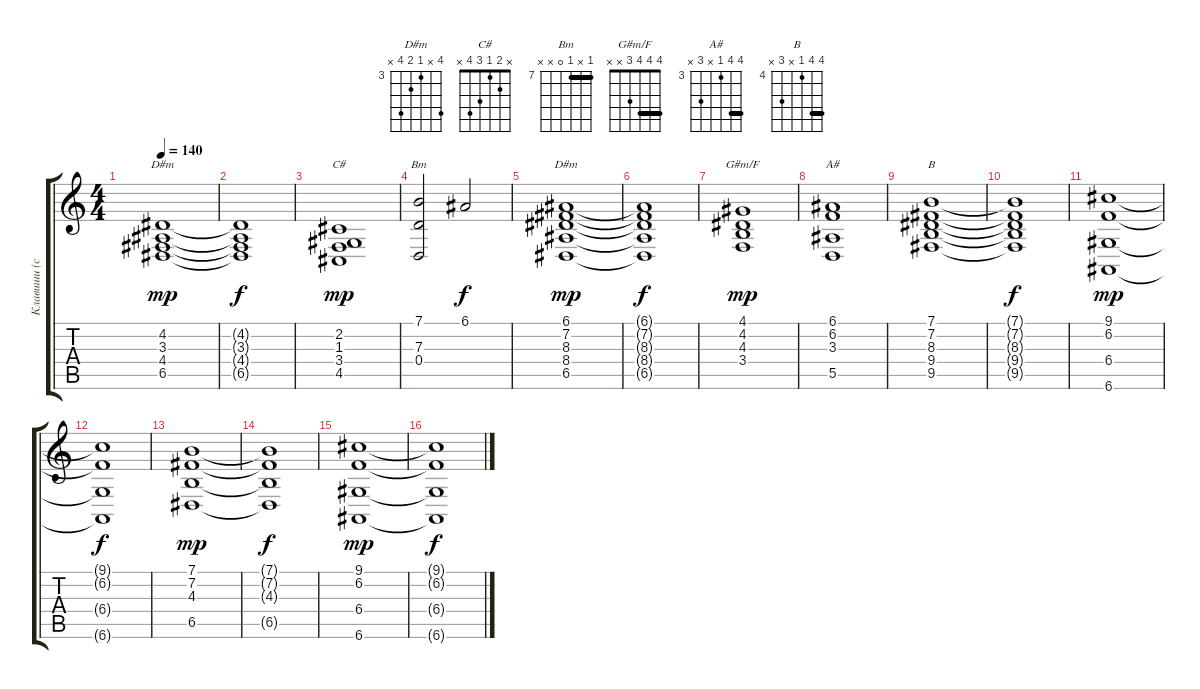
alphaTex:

\track ("Клавиши (скрипки)" "Клавиши (с") {instrument stringensemble1}
\staff {score tabs}
\tuning (E4 B3 G3 D3 A2 E2) {hide}
\chord ("D#m" x 4 3 4 6 x) {firstfret 3}
\chord ("C#" x 2 1 3 4 x)
\chord ("Bm" 7 x 7 0 x x) {firstfret 7 barre 7}
\chord ("D#m" 6 x 3 4 6 x) {firstfret 3}
\chord ("G#m/F" 4 4 4 3 x x) {barre 4}
\chord ("A#" 6 6 3 x 5 x) {firstfret 3 barre 6}
\chord ("B" 7 7 4 x 6 x) {firstfret 4 barre 7}
\ts (4 4)
\tempo 140
\clef g2
\ks c
(4.2 3.3 4.4 6.5).1{ch "D#m" dy mp} |
(4.2{t} 3.3{t} 4.4{t} 6.5{t}).1{dy f} |
(2.2 1.3 3.4 4.5).1{ch "C#" dy mp} |
(7.1 7.3 0.4).2{ch "Bm"} 6.1.2{dy f} |
(6.1 7.2 8.3 8.4 6.5).1{ch "D#m" dy mp} |
(6.1{t} 7.2{t} 8.3{t} 8.4{t} 6.5{t}).1{dy f} |
(4.1 4.2 4.3 3.4).1{ch "G#m/F" dy mp} |
(6.1 6.2 3.3 5.5).1{ch "A#"} |
(7.1 7.2 8.3 9.4 9.5).1{ch "B"} |
(7.1{t} 7.2{t} 8.3{t} 9.4{t} 9.5{t}).1{dy f} |
(9.1 6.2 6.4 6.6).1{dy mp} |
(9.1{t} 6.2{t} 6.4{t} 6.6{t}).1{dy f} |
(7.1 7.2 4.3 6.5).1{dy mp} |
(7.1{t} 7.2{t} 4.3{t} 6.5{t}).1{dy f} |
(9.1 6.2 6.4 6.6).1{dy mp} |
(9.1{t} 6.2{t} 6.4{t} 6.6{t}).1{dy f}
